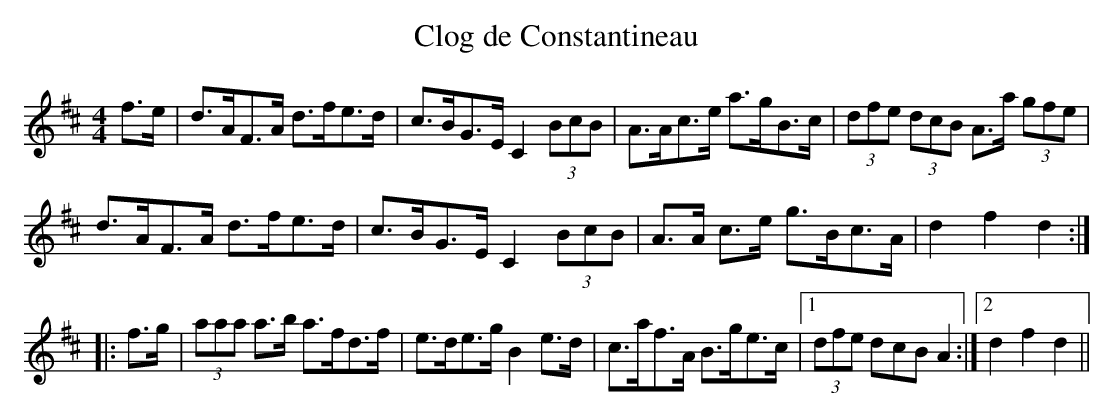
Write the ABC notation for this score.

X:1
T:Clog de Constantineau
M:4/4
L:1/8
K:D
f>e|d>AF>A d>fe>d|c>BG>E C2 (3BcB|A>Ac>e a>gB>c|(3dfe (3dcB A>a (3gfe|
d>AF>A d>fe>d|c>BG>E C2 (3BcB|A>A c>e g>Bc>A |d2f2d2:|
|:f>g|(3aaa a>b a>fd>f|e>de>g B2 e>d|c>af>A B>ge>c|1(3dfe dcB A2:|2 d2f2d2||
